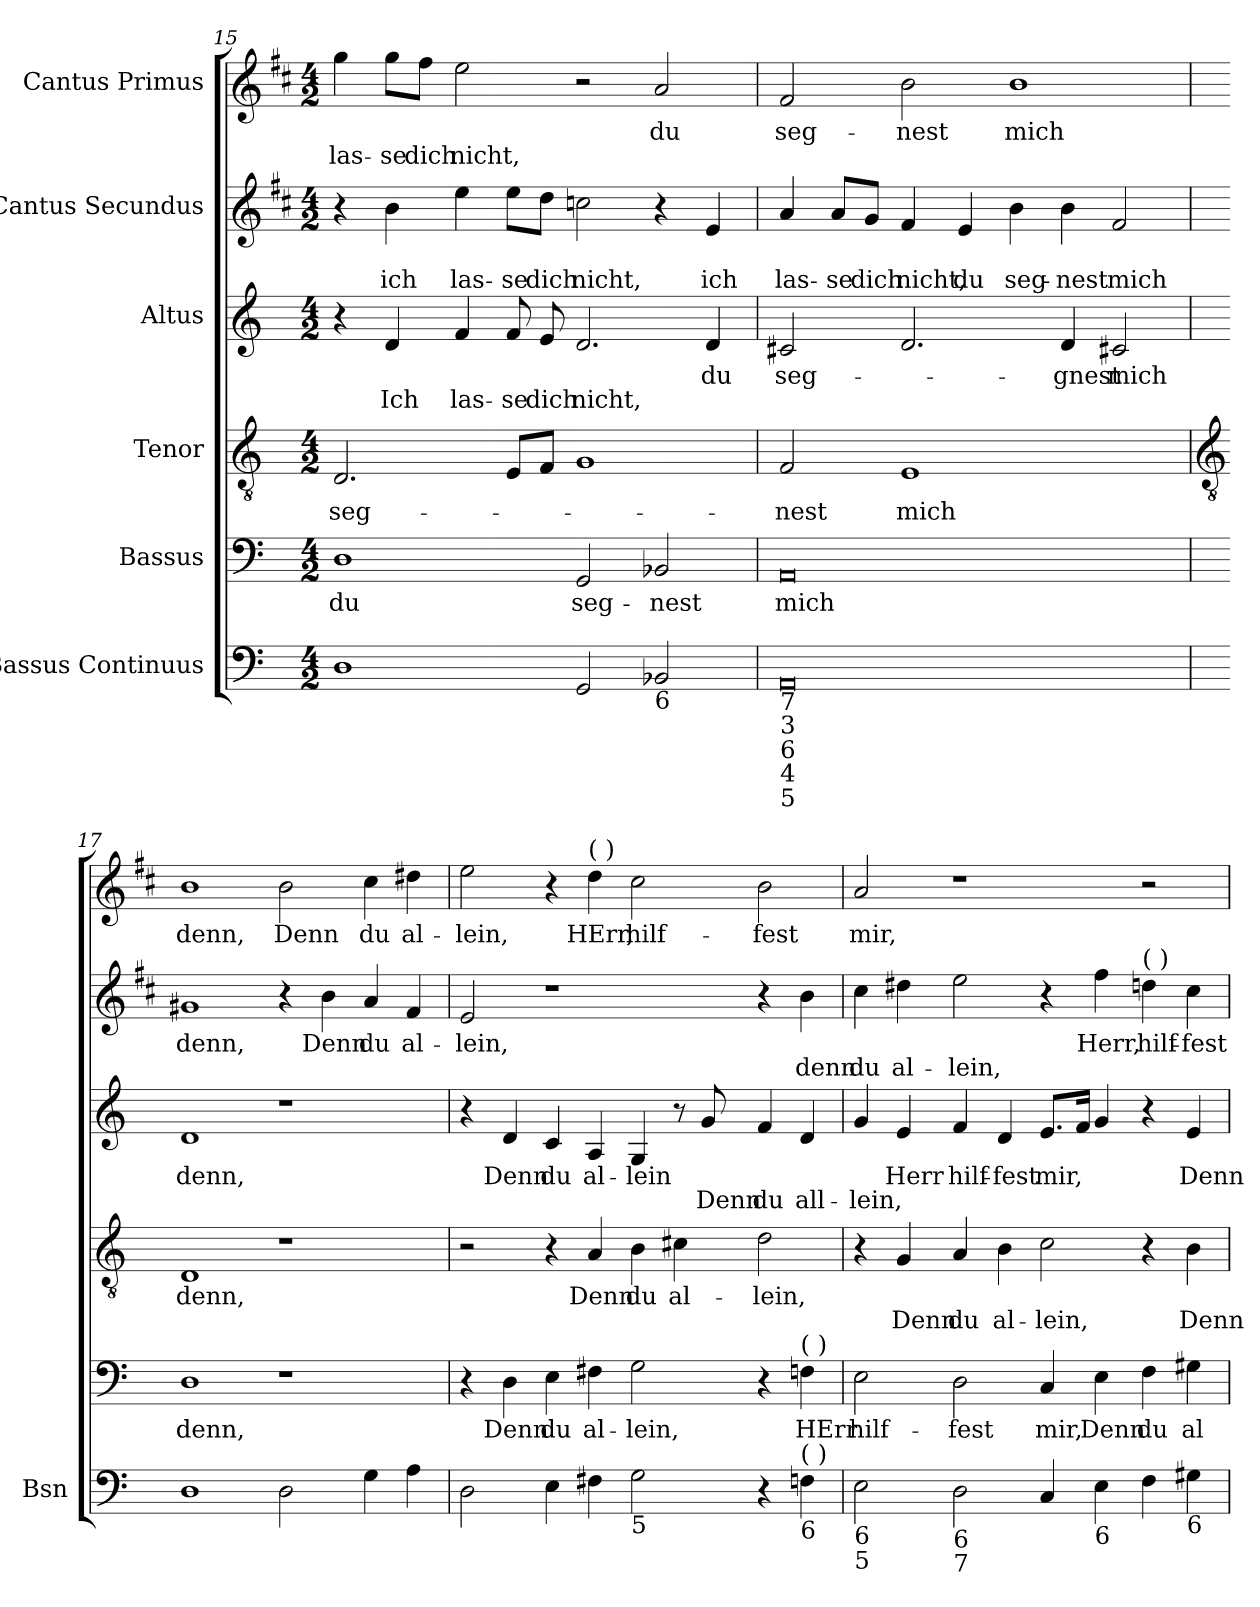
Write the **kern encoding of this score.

**kern	**kern	**text	**kern	**text	**text	**kern	**text	**text	**kern	**text	**text	**kern	**text	**text
*part6	*part5	*part5	*part4	*part4	*part4	*part3	*part3	*part3	*part2	*part2	*part2	*part1	*part1	*part1
*staff6	*staff5	*staff5	*staff4	*staff4	*staff4	*staff3	*staff3	*staff3	*staff2	*staff2	*staff2	*staff1	*staff1	*staff1
*I"Bassus Continuus	*I"Bassus	*	*I"Tenor	*	*	*I"Altus	*	*	*I"Cantus Secundus	*	*	*I"Cantus Primus	*	*
*I'Bsn	*	*	*	*	*	*	*	*	*	*	*	*	*	*
*clefF4	*clefF4	*	*clefGv2	*	*	*clefG2	*	*	*clefG2	*	*	*clefG2	*	*
*	*	*	*	*	*	*	*	*	*ITrd1c2	*	*	*ITrd1c2	*	*
*k[]	*k[]	*	*k[]	*	*	*k[]	*	*	*k[]	*	*	*k[]	*	*
*C:	*C:	*	*C:	*	*	*C:	*	*	*C:	*	*	*C:	*	*
*M4/2	*M4/2	*	*M4/2	*	*	*M4/2	*	*	*M4/2	*	*	*M4/2	*	*
=15	=15	=15	=15	=15	=15	=15	=15	=15	=15	=15	=15	=15	=15	=15
!	!	!LO:LY:b	!	!LO:LY:b	!	!	!	!	!	!	!	!	!	!LO:LY:b
1D	1D	du	2.D	seg-	.	4r	.	.	4r	.	.	4ff	.	las-
!	!	!	!	!	!	!	!	!LO:LY:b	!	!	!LO:LY:b	!	!	!LO:LY:b
.	.	.	.	.	.	4d	.	Ich	4a	.	ich	8ff\L	.	-se
!	!	!	!	!	!	!	!	!	!	!	!	!	!	!LO:LY:b
.	.	.	.	.	.	.	.	.	.	.	.	8ee\J	.	dich
!	!	!	!	!	!	!	!	!LO:LY:b	!	!	!LO:LY:b	!	!	!LO:LY:b
.	.	.	.	.	.	4f	.	las-	4dd	.	las-	2dd	.	nicht,
!	!	!	!	!	!	!	!	!LO:LY:b	!	!	!LO:LY:b	!	!	!
.	.	.	8EL	.	.	8f	.	-se	8dd\L	.	-se	.	.	.
!	!	!	!	!	!	!	!	!LO:LY:b	!	!	!LO:LY:b	!	!	!
.	.	.	8FJ	.	.	8e	.	dich	8cc\J	.	dich	.	.	.
!	!	!LO:LY:b	!	!	!	!	!	!LO:LY:b	!	!	!LO:LY:b	!	!	!
2GG	2GG	seg-	1G	.	.	2.d	.	nicht,	2b-X	.	nicht,	2r	.	.
!LO:TX:b:t=6	!	!	!	!	!	!	!	!	!	!	!	!	!	!
!	!	!LO:LY:b	!	!	!	!	!	!	!	!	!	!	!LO:LY:b	!
2BB-X	2BB-X	-nest	.	.	.	.	.	.	4r	.	.	2g	du	.
!	!	!	!	!	!	!	!LO:LY:b	!	!	!	!LO:LY:b	!	!	!
.	.	.	.	.	.	4d	du	.	4d	.	ich	.	.	.
=16	=16	=16	=16	=16	=16	=16	=16	=16	=16	=16	=16	=16	=16	=16
!LO:TX:b:t=7\n3	!	!	!	!	!	!	!	!	!	!	!	!	!	!
!LO:TX:b:t=6\n4	!	!	!	!	!	!	!	!	!	!	!	!	!	!
!LO:TX:b:t=5	!	!	!	!	!	!	!	!	!	!	!	!	!	!
!	!	!LO:LY:b	!	!LO:LY:b	!	!	!LO:LY:b	!	!	!	!LO:LY:b	!	!LO:LY:b	!
0AA	0AA	mich	2F	-nest	.	2c#X	seg-	.	4g	.	las-	2e	seg-	.
!	!	!	!	!	!	!	!	!	!	!	!LO:LY:b	!	!	!
.	.	.	.	.	.	.	.	.	8g/L	.	-se	.	.	.
!	!	!	!	!	!	!	!	!	!	!	!LO:LY:b	!	!	!
.	.	.	.	.	.	.	.	.	8f/J	.	dich	.	.	.
!	!	!	!	!LO:LY:b	!	!	!	!	!	!	!LO:LY:b	!	!LO:LY:b	!
.	.	.	1E	mich	.	2.d	.	.	4e	.	nicht,	2a	-nest	.
!	!	!	!	!	!	!	!	!	!	!	!LO:LY:b	!	!	!
.	.	.	.	.	.	.	.	.	4d	.	du	.	.	.
!	!	!	!	!	!	!	!	!	!	!	!LO:LY:b	!	!LO:LY:b	!
.	.	.	.	.	.	.	.	.	4a	.	seg-	1a	mich	.
!	!	!	!	!	!	!	!LO:LY:b	!	!	!	!LO:LY:b	!	!	!
.	.	.	.	.	.	4d	-gnest	.	4a	.	-nest	.	.	.
!	!	!	!	!	!	!	!LO:LY:b	!	!	!	!LO:LY:b	!	!	!
.	.	.	2ryy	.	.	2c#X	mich	.	2e	.	mich	.	.	.
!!LO:LB:g=z
=17	=17	=17	=17	=17	=17	=17	=17	=17	=17	=17	=17	=17	=17	=17
*	*	*	*clefGv2	*	*	*	*	*	*	*	*	*	*	*
!	!	!LO:LY:b	!	!LO:LY:b	!	!	!LO:LY:b	!	!	!LO:LY:b	!	!	!LO:LY:b	!
1D	1D	denn,	1D	denn,	.	1d	denn,	.	1f#X	denn,	.	1a	denn,	.
!	!	!	!	!	!	!	!	!	!	!	!	!	!LO:LY:b	!
2D	1r	.	1r	.	.	1r	.	.	4r	.	.	2a	Denn	.
!	!	!	!	!	!	!	!	!	!	!LO:LY:b	!	!	!	!
.	.	.	.	.	.	.	.	.	4a	Denn	.	.	.	.
!	!	!	!	!	!	!	!	!	!	!LO:LY:b	!	!	!LO:LY:b	!
4G	.	.	.	.	.	.	.	.	4g	du	.	4b	du	.
!	!	!	!	!	!	!	!	!	!	!LO:LY:b	!	!	!LO:LY:b	!
4A	.	.	.	.	.	.	.	.	4e	al-	.	4cc#X	al-	.
=18	=18	=18	=18	=18	=18	=18	=18	=18	=18	=18	=18	=18	=18	=18
!	!	!	!	!	!	!	!	!	!	!LO:LY:b	!	!	!LO:LY:b	!
2D	4r	.	2r	.	.	4r	.	.	2d	-lein,	.	2dd	-lein,	.
!	!	!LO:LY:b	!	!	!	!	!LO:LY:b	!	!	!	!	!	!	!
.	4D	Denn	.	.	.	4d	Denn	.	.	.	.	.	.	.
!	!	!LO:LY:b	!	!	!	!	!LO:LY:b	!	!	!	!	!	!	!
4E	4E	du	4r	.	.	4c	du	.	1r	.	.	4r	.	.
!	!	!	!	!	!	!	!	!	!	!	!	!LO:TX:a:t=(  )	!	!
!	!	!LO:LY:b	!	!LO:LY:b	!	!	!LO:LY:b	!	!	!	!	!	!LO:LY:b	!
4F#X	4F#X	al-	4A	Denn	.	4A	al-	.	.	.	.	4cc	HErr,	.
!LO:TX:b:t=5	!	!	!	!	!	!	!	!	!	!	!	!	!	!
!	!	!LO:LY:b	!	!LO:LY:b	!	!	!LO:LY:b	!	!	!	!	!	!LO:LY:b	!
2G	2G	-lein,	4B	du	.	4G	-lein	.	.	.	.	2b	hilf-	.
!	!	!	!	!LO:LY:b	!	!	!	!	!	!	!	!	!	!
.	.	.	4c#X	al-	.	8r	.	.	.	.	.	.	.	.
!	!	!	!	!	!	!	!	!LO:LY:b	!	!	!	!	!	!
.	.	.	.	.	.	8g	.	Denn	.	.	.	.	.	.
!	!	!	!	!LO:LY:b	!	!	!	!LO:LY:b	!	!	!	!	!LO:LY:b	!
4r	4r	.	2d	-lein,	.	4f	.	du	4r	.	.	2a	-fest	.
!	!LO:TX:a:t=(  )	!	!	!	!	!	!	!	!	!	!	!	!	!
!LO:TX:a:t=(  )	!	!	!	!	!	!	!	!	!	!	!	!	!	!
!LO:TX:b:t=6	!	!	!	!	!	!	!	!	!	!	!	!	!	!
!	!	!LO:LY:b	!	!	!	!	!	!LO:LY:b	!	!	!LO:LY:b	!	!	!
4F	4F	HErr	.	.	.	4d	.	all-	4a	.	denn	.	.	.
=19	=19	=19	=19	=19	=19	=19	=19	=19	=19	=19	=19	=19	=19	=19
!LO:TX:b:t=6	!	!	!	!	!	!	!	!	!	!	!	!	!	!
!LO:TX:b:t=5	!	!	!	!	!	!	!	!	!	!	!	!	!	!
!	!	!LO:LY:b	!	!	!	!	!	!LO:LY:b	!	!	!LO:LY:b	!	!LO:LY:b	!
2E	2E	hilf-	4r	.	.	4g	.	-lein,	4b	.	du	2g	mir,	.
!	!	!	!	!	!LO:LY:b	!	!LO:LY:b	!	!	!	!LO:LY:b	!	!	!
.	.	.	4G	.	Denn	4e	Herr	.	4cc#X	.	al-	.	.	.
!LO:TX:b:t=6	!	!	!	!	!	!	!	!	!	!	!	!	!	!
!LO:TX:b:t=7	!	!	!	!	!	!	!	!	!	!	!	!	!	!
!	!	!LO:LY:b	!	!	!LO:LY:b	!	!LO:LY:b	!	!	!	!LO:LY:b	!	!	!
2D	2D	-fest	4A	.	du	4f	hilf-	.	2dd	.	-lein,	1r	.	.
!	!	!	!	!	!LO:LY:b	!	!LO:LY:b	!	!	!	!	!	!	!
.	.	.	4B	.	al-	4d	-fest	.	.	.	.	.	.	.
!	!	!LO:LY:b	!	!	!LO:LY:b	!	!LO:LY:b	!	!	!	!	!	!	!
4C	4C	mir,	2c	.	-lein,	8.eL	mir,	.	4r	.	.	.	.	.
.	.	.	.	.	.	16fJ	.	.	.	.	.	.	.	.
!LO:TX:b:t=6	!	!	!	!	!	!	!	!	!	!	!	!	!	!
!	!	!LO:LY:b	!	!	!	!	!	!	!	!LO:LY:b	!	!	!	!
4E	4E	Denn	.	.	.	4g	.	.	4ee	Herr,	.	.	.	.
!	!	!	!	!	!	!	!	!	!LO:TX:a:t=(  )	!	!	!	!	!
!	!	!LO:LY:b	!	!	!	!	!	!	!	!LO:LY:b	!	!	!	!
4F	4F	du	4r	.	.	4r	.	.	4cc	hilf-	.	2r	.	.
!LO:TX:b:t=6	!	!	!	!	!	!	!	!	!	!	!	!	!	!
!	!	!LO:LY:b	!	!	!LO:LY:b	!	!LO:LY:b	!	!	!LO:LY:b	!	!	!	!
4G#X	4G#X	al-	4B	.	Denn	4e	Denn	.	4b	-fest	.	.	.	.
=	=	=	=	=	=	=	=	=	=	=	=	=	=	=
*-	*-	*-	*-	*-	*-	*-	*-	*-	*-	*-	*-	*-	*-	*-
